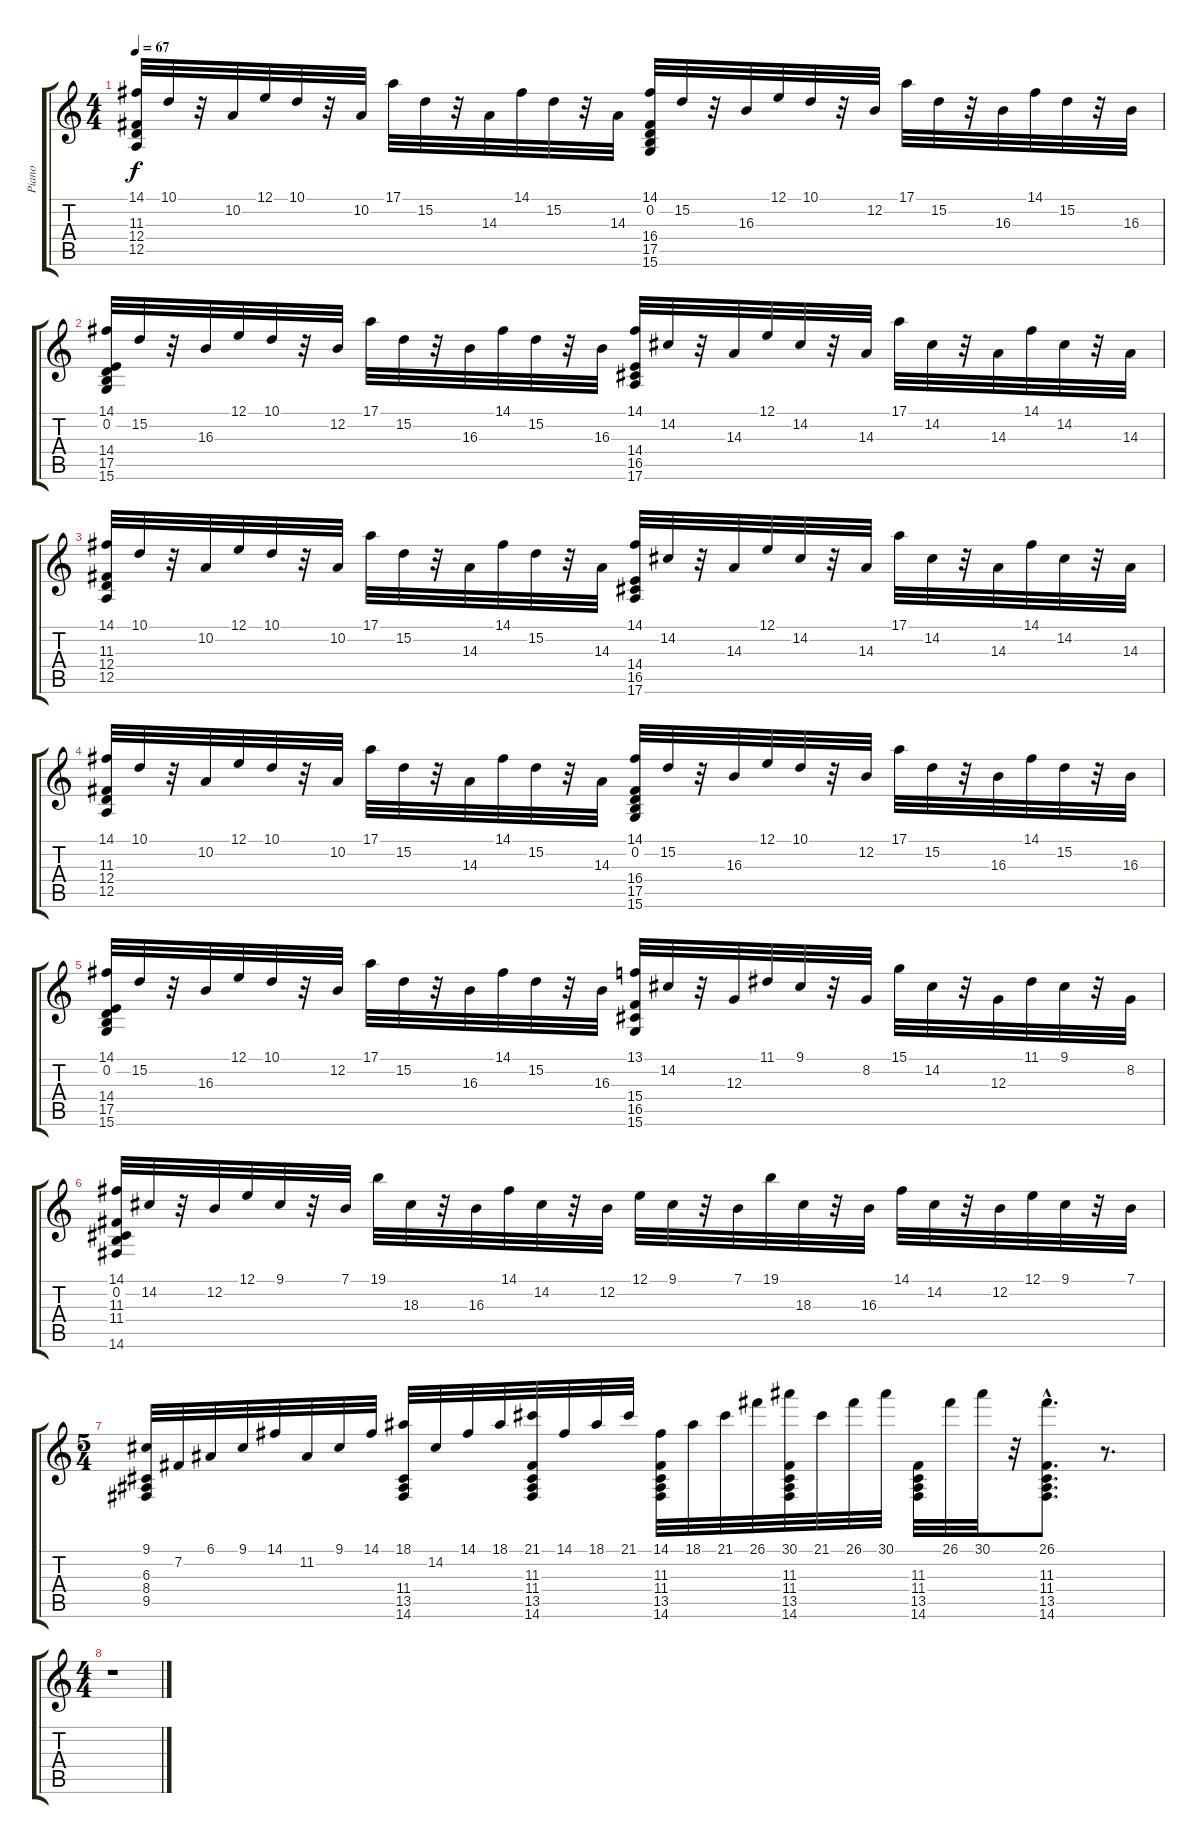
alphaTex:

\track ("Piano" "Piano") {instrument acousticgrandpiano}
\staff {score tabs}
\tuning (E4 B3 G3 D3 A2 E2) {hide}
\ts (4 4)
\tempo 67
\clef g2
\ks c
(14.1 11.3 12.4 12.5).32{dy f} 10.1.32 r.32 10.2.32 12.1.32 10.1.32 r.32 10.2.32 17.1.32 15.2.32 r.32 14.3.32 14.1.32 15.2.32 r.32 14.3.32 (14.1 0.2 16.4 17.5 15.6).32 15.2.32 r.32 16.3.32 12.1.32 10.1.32 r.32 12.2.32 17.1.32 15.2.32 r.32 16.3.32 14.1.32 15.2.32 r.32 16.3.32 |
(14.1 0.2 14.4 17.5 15.6).32 15.2.32 r.32 16.3.32 12.1.32 10.1.32 r.32 12.2.32 17.1.32 15.2.32 r.32 16.3.32 14.1.32 15.2.32 r.32 16.3.32 (14.1 14.4 16.5 17.6).32 14.2.32 r.32 14.3.32 12.1.32 14.2.32 r.32 14.3.32 17.1.32 14.2.32 r.32 14.3.32 14.1.32 14.2.32 r.32 14.3.32 |
(14.1 11.3 12.4 12.5).32 10.1.32 r.32 10.2.32 12.1.32 10.1.32 r.32 10.2.32 17.1.32 15.2.32 r.32 14.3.32 14.1.32 15.2.32 r.32 14.3.32 (14.1 14.4 16.5 17.6).32 14.2.32 r.32 14.3.32 12.1.32 14.2.32 r.32 14.3.32 17.1.32 14.2.32 r.32 14.3.32 14.1.32 14.2.32 r.32 14.3.32 |
(14.1 11.3 12.4 12.5).32 10.1.32 r.32 10.2.32 12.1.32 10.1.32 r.32 10.2.32 17.1.32 15.2.32 r.32 14.3.32 14.1.32 15.2.32 r.32 14.3.32 (14.1 0.2 16.4 17.5 15.6).32 15.2.32 r.32 16.3.32 12.1.32 10.1.32 r.32 12.2.32 17.1.32 15.2.32 r.32 16.3.32 14.1.32 15.2.32 r.32 16.3.32 |
(14.1 0.2 14.4 17.5 15.6).32 15.2.32 r.32 16.3.32 12.1.32 10.1.32 r.32 12.2.32 17.1.32 15.2.32 r.32 16.3.32 14.1.32 15.2.32 r.32 16.3.32 (13.1 15.4 16.5 15.6).32 14.2.32 r.32 12.3.32 11.1.32 9.1.32 r.32 8.2.32 15.1.32 14.2.32 r.32 12.3.32 11.1.32 9.1.32 r.32 8.2.32 |
(14.1 0.2 11.3 11.4 14.6).32 14.2.32 r.32 12.2.32 12.1.32 9.1.32 r.32 7.1.32 19.1.32 18.3.32 r.32 16.3.32 14.1.32 14.2.32 r.32 12.2.32 12.1.32 9.1.32 r.32 7.1.32 19.1.32 18.3.32 r.32 16.3.32 14.1.32 14.2.32 r.32 12.2.32 12.1.32 9.1.32 r.32 7.1.32 |
\ts (5 4)
(9.1 6.3 8.4 9.5).32 7.2.32 6.1.32 9.1.32 14.1.32 11.2.32 9.1.32 14.1.32 (18.1 11.4 13.5 14.6).32 14.2.32 14.1.32 18.1.32 (21.1 11.3 11.4 13.5 14.6).32 14.1.32 18.1.32 21.1.32 (14.1 11.3 11.4 13.5 14.6).32 18.1.32 21.1.32 26.1.32 (30.1 11.3 11.4 13.5 14.6).32 21.1.32 26.1.32 30.1.32 (11.3 11.4 13.5 14.6).32 26.1.32 30.1.32 r.32 (26.1{hac} 11.3{hac} 11.4{hac} 13.5{hac} 14.6{hac}).8{d} r.8{d} |
\ts (4 4)
r.1
